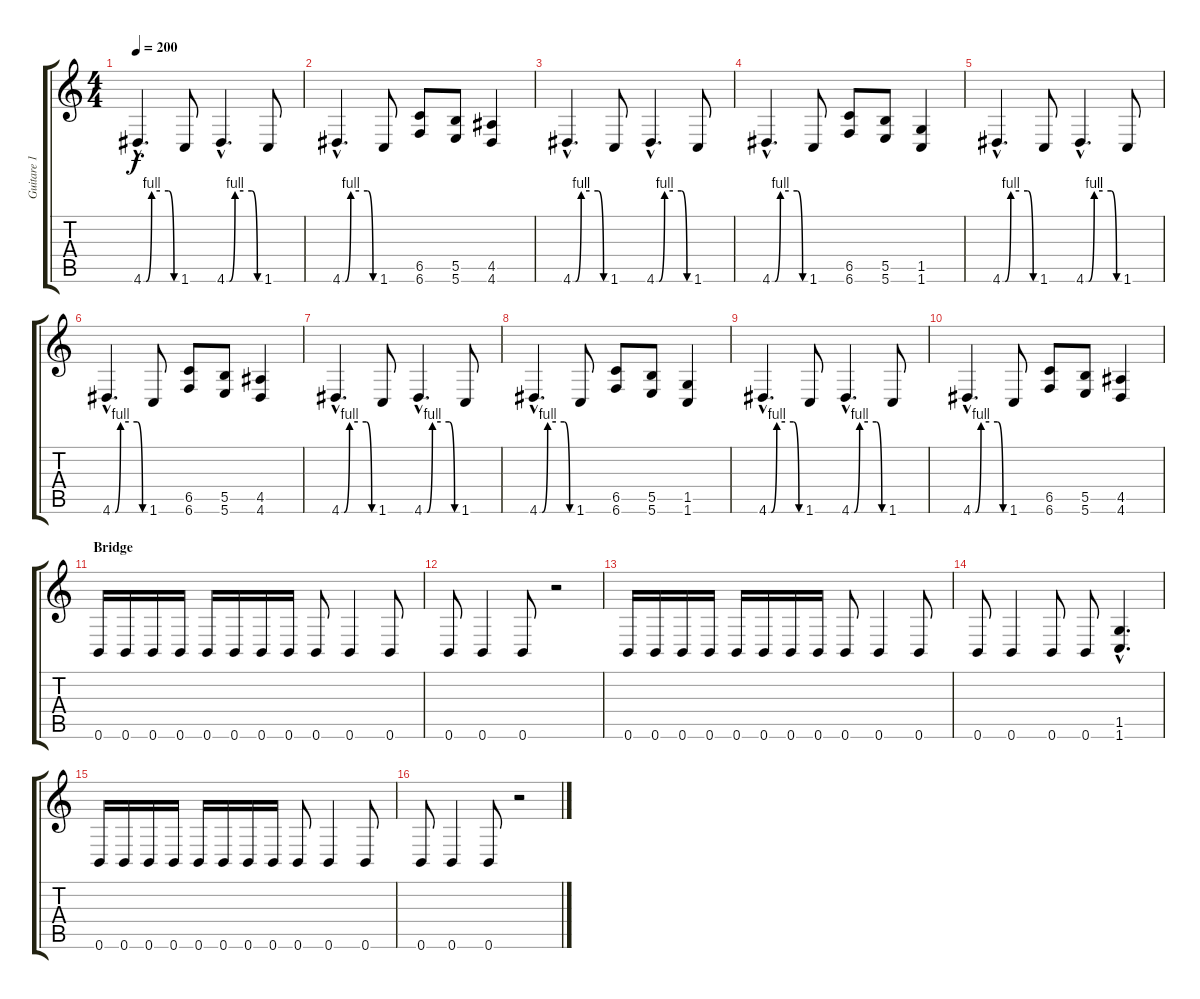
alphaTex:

\track ("Guitare 1" "Guitare 1") {instrument distortionguitar}
\staff {score tabs}
\tuning (Db4 Ab3 E3 B2 Gb2 B1) {hide}
\ts (4 4)
\tempo 200
\clef g2
\ks c
4.6{be (custom 0 0 5 0 15 4 30 4 45 4 55 0 60 0) hac}.4{d dy f} 1.6.8 4.6{be (custom 0 0 5 0 15 4 30 4 45 4 55 0 60 0) hac}.4{d} 1.6.8 |
4.6{be (custom 0 0 5 0 15 4 30 4 45 4 55 0 60 0) hac}.4{d} 1.6.8 (6.5 6.6).8 (5.5 5.6).8 (4.5 4.6).4 |
4.6{be (custom 0 0 5 0 15 4 30 4 45 4 55 0 60 0) hac}.4{d} 1.6.8 4.6{be (custom 0 0 5 0 15 4 30 4 45 4 55 0 60 0) hac}.4{d} 1.6.8 |
4.6{be (custom 0 0 5 0 15 4 30 4 45 4 55 0 60 0) hac}.4{d} 1.6.8 (6.5 6.6).8 (5.5 5.6).8 (1.5 1.6).4 |
4.6{be (custom 0 0 5 0 15 4 30 4 45 4 55 0 60 0) hac}.4{d} 1.6.8 4.6{be (custom 0 0 5 0 15 4 30 4 45 4 55 0 60 0) hac}.4{d} 1.6.8 |
4.6{be (custom 0 0 5 0 15 4 30 4 45 4 55 0 60 0) hac}.4{d} 1.6.8 (6.5 6.6).8 (5.5 5.6).8 (4.5 4.6).4 |
4.6{be (custom 0 0 5 0 15 4 30 4 45 4 55 0 60 0) hac}.4{d} 1.6.8 4.6{be (custom 0 0 5 0 15 4 30 4 45 4 55 0 60 0) hac}.4{d} 1.6.8 |
4.6{be (custom 0 0 5 0 15 4 30 4 45 4 55 0 60 0) hac}.4{d} 1.6.8 (6.5 6.6).8 (5.5 5.6).8 (1.5 1.6).4 |
4.6{be (custom 0 0 5 0 15 4 30 4 45 4 55 0 60 0) hac}.4{d} 1.6.8 4.6{be (custom 0 0 5 0 15 4 30 4 45 4 55 0 60 0) hac}.4{d} 1.6.8 |
4.6{be (custom 0 0 5 0 15 4 30 4 45 4 55 0 60 0) hac}.4{d} 1.6.8 (6.5 6.6).8 (5.5 5.6).8 (4.5 4.6).4 |
\section ("" "Bridge")
0.6.16 0.6.16 0.6.16 0.6.16 0.6.16 0.6.16 0.6.16 0.6.16 0.6.8 0.6.4 0.6.8 |
0.6.8 0.6.4 0.6.8 r.2 |
0.6.16 0.6.16 0.6.16 0.6.16 0.6.16 0.6.16 0.6.16 0.6.16 0.6.8 0.6.4 0.6.8 |
0.6.8 0.6.4 0.6.8 0.6.8 (1.5{hac} 1.6{hac}).4{d} |
0.6.16 0.6.16 0.6.16 0.6.16 0.6.16 0.6.16 0.6.16 0.6.16 0.6.8 0.6.4 0.6.8 |
0.6.8 0.6.4 0.6.8 r.2
